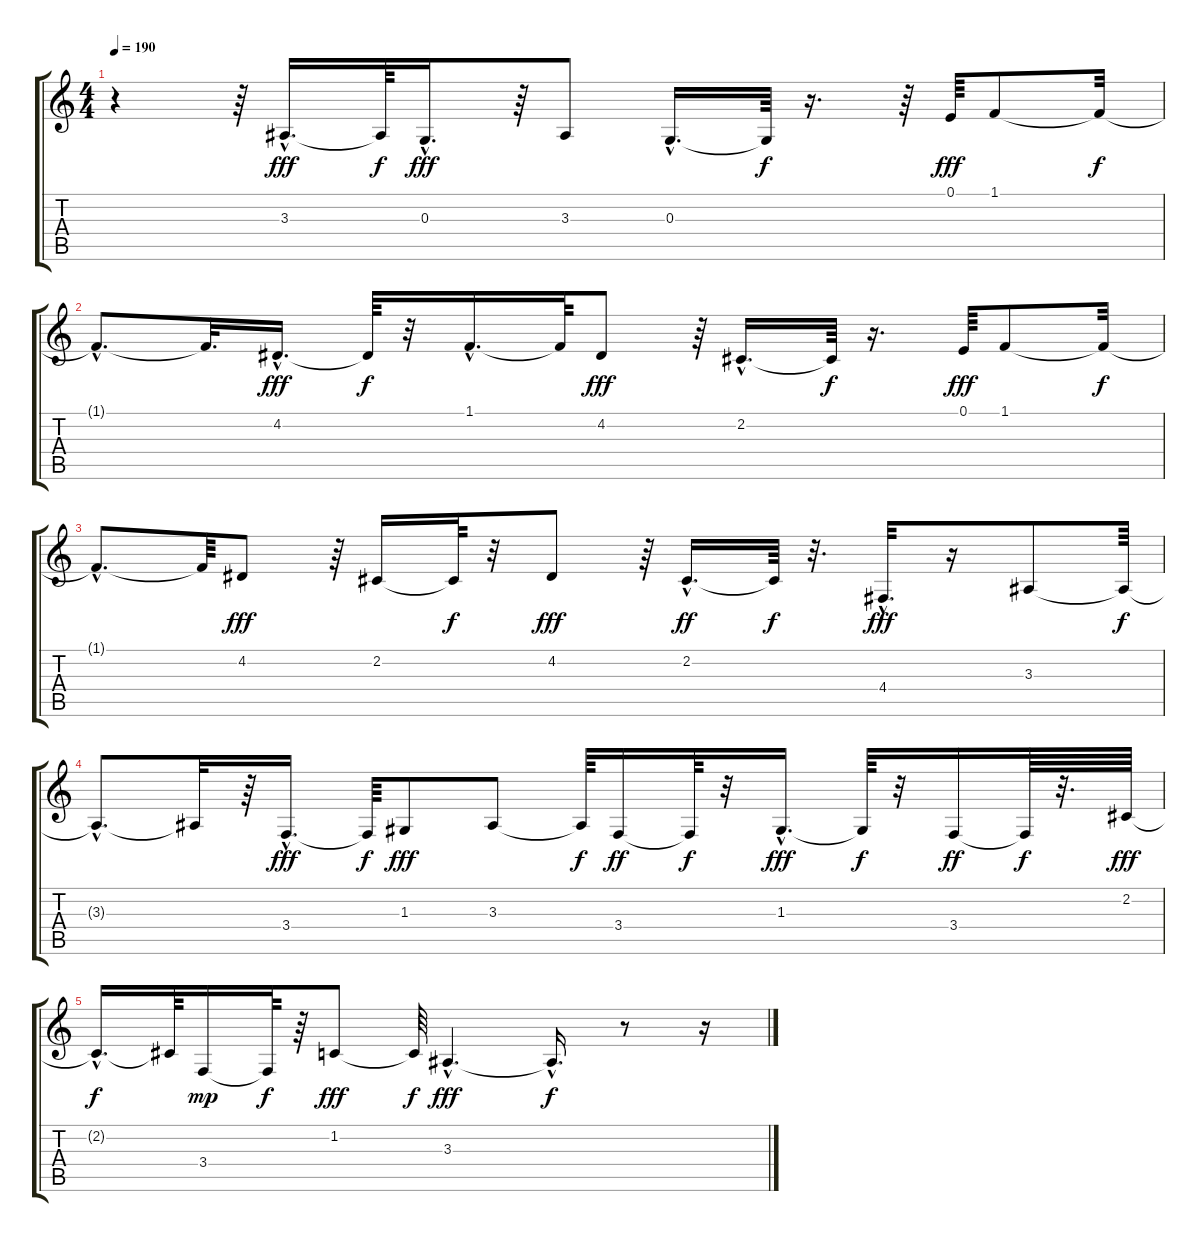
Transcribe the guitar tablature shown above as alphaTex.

\track ("" "          ") {instrument baritonesax}
\staff {score tabs}
\tuning (E4 B3 G3 D3 A2 E2) {hide}
\ts (4 4)
\tempo 190
\clef g2
\ks c
r.4{dy fff} r.64 3.3{hac}.16{d} 3.3{t}.64{dy f} 0.3{hac}.16{d dy fff} r.64 3.3.8 0.3{hac}.16{d} 0.3{t}.64{dy f} r.16{d} r.64 0.1.64{dy fff} 1.1.8 1.1{t}.32{dy f} |
1.1{hac t}.8{d} 1.1{t}.32{d} 4.2{hac}.16{d dy fff} 4.2{t}.64{dy f} r.32 1.1{hac}.16{d} 1.1{t}.64 4.2.8{dy fff} r.64 2.2{hac}.16{d} 2.2{t}.64{dy f} r.16{d} 0.1.64{dy fff} 1.1.8 1.1{t}.32{dy f} |
1.1{hac t}.8{d} 1.1{t}.64 4.2.8{dy fff} r.64 2.2.16 2.2{t}.64{dy f} r.32 4.2.8{dy fff} r.64 2.2{hac}.16{d dy ff} 2.2{t}.64{dy f} r.32{d} 4.4{hac}.32{d dy fff} r.16 3.3.8 3.3{t}.64{dy f} |
3.3{hac t}.8{d} 3.3{t}.32 r.64 3.4{hac}.16{d dy fff} 3.4{t}.64{dy f} 1.3.8{dy fff} 3.3.8 3.3{t}.64{dy f} 3.4.16{dy ff} 3.4{t}.64{dy f} r.32 1.3{hac}.16{d dy fff} 1.3{t}.64{dy f} r.32 3.4.16{dy ff} 3.4{t}.64{dy f} r.32{d} 2.2.64{dy fff} |
2.2{hac t}.16{d dy f} 2.2{t}.64 3.4.16{dy mp} 3.4{t}.64{dy f} r.64 1.2.8{dy fff} 1.2{t}.64{dy f} 3.3{hac}.4{d dy fff} 3.3{hac t}.16{d dy f} r.8 r.16
